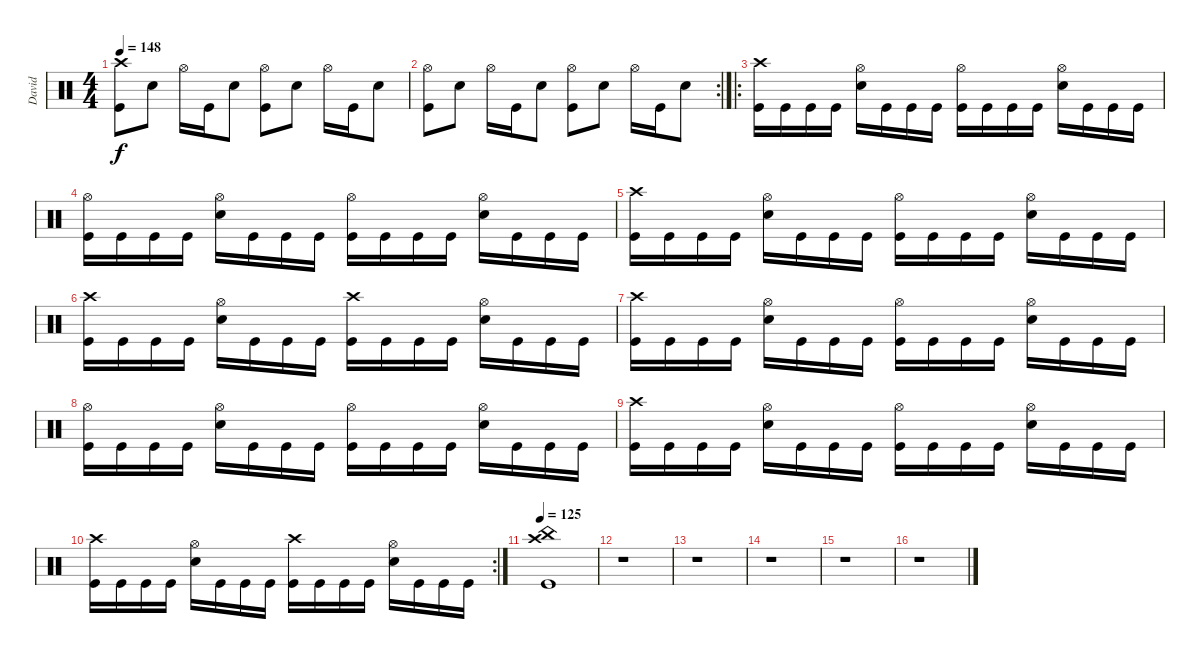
\track ("David" "David") {instrument percussion}
\staff {score}
\articulation defaults
\ts (4 4)
\tempo 148
\clef neutral
\ks c
("Crash high (hit)" "Kick (hit)").8{dy f} "Electric Snare (hit)".8 "Hi-Hat (open)".16 "Kick (hit)".16 "Electric Snare (hit)".8 ("Hi-Hat (open)" "Kick (hit)").8 "Electric Snare (hit)".8 "Hi-Hat (open)".16 "Kick (hit)".16 "Electric Snare (hit)".8 |
\rc 2
("Hi-Hat (open)" "Kick (hit)").8 "Electric Snare (hit)".8 "Hi-Hat (open)".16 "Kick (hit)".16 "Electric Snare (hit)".8 ("Hi-Hat (open)" "Kick (hit)").8 "Electric Snare (hit)".8 "Hi-Hat (open)".16 "Kick (hit)".16 "Electric Snare (hit)".8 |
\ro
("Crash high (hit)" "Kick (hit)").16 "Kick (hit)".16 "Kick (hit)".16 "Kick (hit)".16 ("Hi-Hat (open)" "Electric Snare (hit)").16 "Kick (hit)".16 "Kick (hit)".16 "Kick (hit)".16 ("Hi-Hat (open)" "Kick (hit)").16 "Kick (hit)".16 "Kick (hit)".16 "Kick (hit)".16 ("Hi-Hat (open)" "Electric Snare (hit)").16 "Kick (hit)".16 "Kick (hit)".16 "Kick (hit)".16 |
("Hi-Hat (open)" "Kick (hit)").16 "Kick (hit)".16 "Kick (hit)".16 "Kick (hit)".16 ("Hi-Hat (open)" "Electric Snare (hit)").16 "Kick (hit)".16 "Kick (hit)".16 "Kick (hit)".16 ("Hi-Hat (open)" "Kick (hit)").16 "Kick (hit)".16 "Kick (hit)".16 "Kick (hit)".16 ("Hi-Hat (open)" "Electric Snare (hit)").16 "Kick (hit)".16 "Kick (hit)".16 "Kick (hit)".16 |
("Crash high (hit)" "Kick (hit)").16 "Kick (hit)".16 "Kick (hit)".16 "Kick (hit)".16 ("Hi-Hat (open)" "Electric Snare (hit)").16 "Kick (hit)".16 "Kick (hit)".16 "Kick (hit)".16 ("Hi-Hat (open)" "Kick (hit)").16 "Kick (hit)".16 "Kick (hit)".16 "Kick (hit)".16 ("Hi-Hat (open)" "Electric Snare (hit)").16 "Kick (hit)".16 "Kick (hit)".16 "Kick (hit)".16 |
("Crash high (hit)" "Kick (hit)").16 "Kick (hit)".16 "Kick (hit)".16 "Kick (hit)".16 ("Hi-Hat (open)" "Electric Snare (hit)").16 "Kick (hit)".16 "Kick (hit)".16 "Kick (hit)".16 ("Crash high (hit)" "Kick (hit)").16 "Kick (hit)".16 "Kick (hit)".16 "Kick (hit)".16 ("Hi-Hat (open)" "Electric Snare (hit)").16 "Kick (hit)".16 "Kick (hit)".16 "Kick (hit)".16 |
("Crash high (hit)" "Kick (hit)").16 "Kick (hit)".16 "Kick (hit)".16 "Kick (hit)".16 ("Hi-Hat (open)" "Electric Snare (hit)").16 "Kick (hit)".16 "Kick (hit)".16 "Kick (hit)".16 ("Hi-Hat (open)" "Kick (hit)").16 "Kick (hit)".16 "Kick (hit)".16 "Kick (hit)".16 ("Hi-Hat (open)" "Electric Snare (hit)").16 "Kick (hit)".16 "Kick (hit)".16 "Kick (hit)".16 |
("Hi-Hat (open)" "Kick (hit)").16 "Kick (hit)".16 "Kick (hit)".16 "Kick (hit)".16 ("Hi-Hat (open)" "Electric Snare (hit)").16 "Kick (hit)".16 "Kick (hit)".16 "Kick (hit)".16 ("Hi-Hat (open)" "Kick (hit)").16 "Kick (hit)".16 "Kick (hit)".16 "Kick (hit)".16 ("Hi-Hat (open)" "Electric Snare (hit)").16 "Kick (hit)".16 "Kick (hit)".16 "Kick (hit)".16 |
("Crash high (hit)" "Kick (hit)").16 "Kick (hit)".16 "Kick (hit)".16 "Kick (hit)".16 ("Hi-Hat (open)" "Electric Snare (hit)").16 "Kick (hit)".16 "Kick (hit)".16 "Kick (hit)".16 ("Hi-Hat (open)" "Kick (hit)").16 "Kick (hit)".16 "Kick (hit)".16 "Kick (hit)".16 ("Hi-Hat (open)" "Electric Snare (hit)").16 "Kick (hit)".16 "Kick (hit)".16 "Kick (hit)".16 |
\rc 2
("Crash high (hit)" "Kick (hit)").16 "Kick (hit)".16 "Kick (hit)".16 "Kick (hit)".16 ("Hi-Hat (open)" "Electric Snare (hit)").16 "Kick (hit)".16 "Kick (hit)".16 "Kick (hit)".16 ("Crash high (hit)" "Kick (hit)").16 "Kick (hit)".16 "Kick (hit)".16 "Kick (hit)".16 ("Hi-Hat (open)" "Electric Snare (hit)").16 "Kick (hit)".16 "Kick (hit)".16 "Kick (hit)".16 |
\tempo 125
("Crash high (hit)" "China (hit)" "Kick (hit)").1 |
r.1 |
r.1 |
r.1 |
r.1 |
r.1
